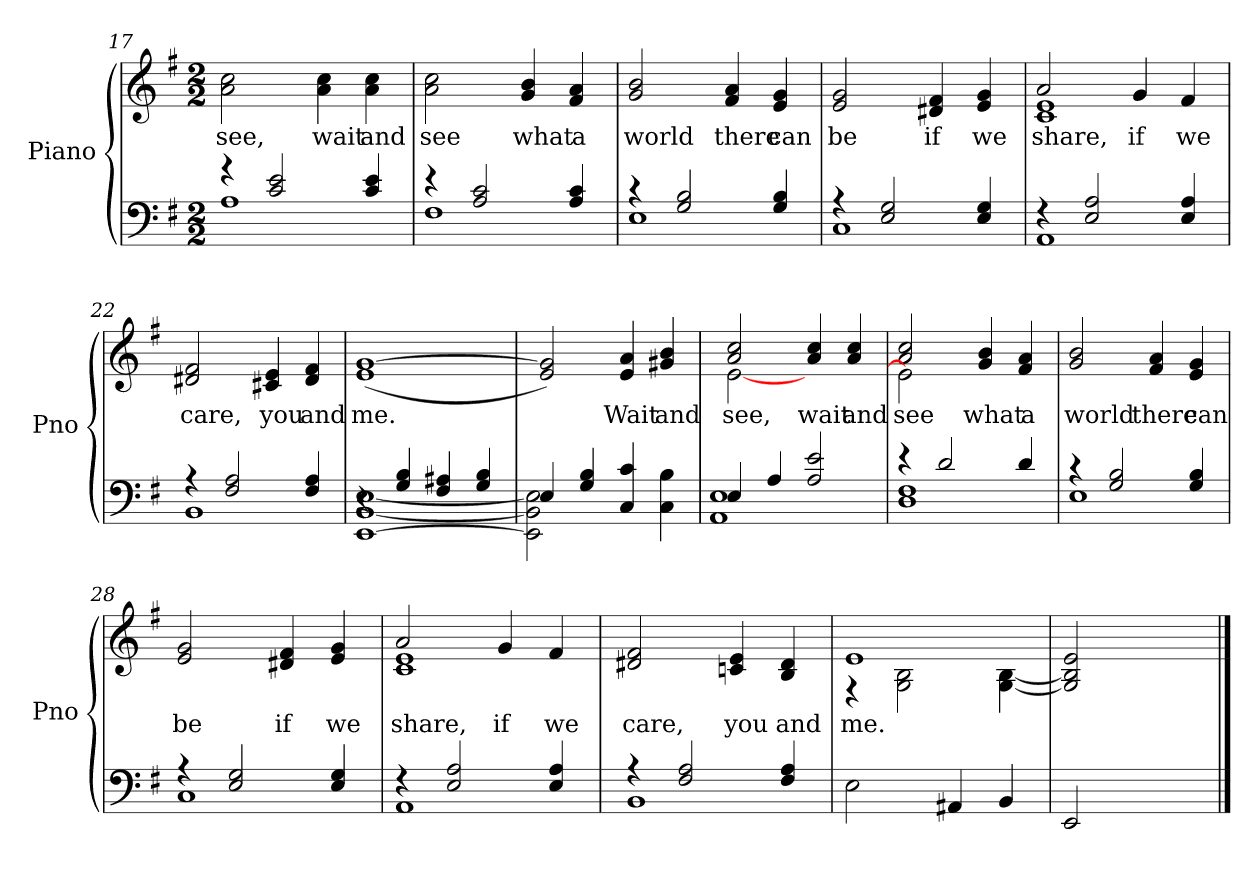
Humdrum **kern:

**kern	**kern	**text
*part2	*part1	*part1
*staff2	*staff1	*staff1
*I"Piano	*I"Piano	*
*I'Pno	*I'Pno	*
!!LO:PB:g=z
*clefF4	*clefG2	*
*k[f#]	*k[f#]	*
*M2/2	*M2/2	*
=17	=17	=17
*^	*	*
!	!	!	!LO:LY:b
4r	1A	2a\ 2cc\	see,
2c/ 2e/	.	.	.
!	!	!	!LO:LY:b
.	.	4a\ 4cc\	wait
!	!	!	!LO:LY:b
4c/ 4e/	.	4a\ 4cc\	and
=18	=18	=18	=18
!	!	!	!LO:LY:b
4r	1F#	2a\ 2cc\	see
2A/ 2c/	.	.	.
!	!	!	!LO:LY:b
.	.	4g/ 4b/	what
!	!	!	!LO:LY:b
4A/ 4c/	.	4f#/ 4a/	a
=19	=19	=19	=19
!	!	!	!LO:LY:b
4r	1E	2g/ 2b/	world
2G/ 2B/	.	.	.
!	!	!	!LO:LY:b
.	.	4f#/ 4a/	there
!	!	!	!LO:LY:b
4G/ 4B/	.	4e/ 4g/	can
=20	=20	=20	=20
!	!	!	!LO:LY:b
4r	1C	2e/ 2g/	be
2E/ 2G/	.	.	.
!	!	!	!LO:LY:b
.	.	4d#X/ 4f#/	if
!	!	!	!LO:LY:b
4E/ 4G/	.	4e/ 4g/	we
!!LO:LB:g=z
=21	=21	=21	=21
!	!	!	!LO:LY:b
*	*	*^	*
4r	1AA	2a/	1c 1e	share,
2E/ 2A/	.	.	.	.
!	!	!	!	!LO:LY:b
.	.	4g/	.	if
!	!	!	!	!LO:LY:b
4E/ 4A/	.	4f#/	.	we
*	*	*v	*v	*
=22	=22	=22	=22
!	!	!	!LO:LY:b
4r	1BB	2d#X/ 2f#/	care,
2F#/ 2A/	.	.	.
!	!	!	!LO:LY:b
.	.	4c#X/ 4e/	you
!	!	!	!LO:LY:b
4F#/ 4A/	.	4d#/ 4f#/	and
=23	=23	=23	=23
*	*^	*	*
!	!	!	!	!LO:LY:b
4r	[1BB [1E	[1EE	(<1e [1g	me.
4G/ 4B/	.	.	.	.
4F#/ 4A#X/	.	.	.	.
4G/ 4B/	.	.	.	.
*	*v	*v	*	*
=24	=24	=24	=24
4E/	2EE\] 2BB\] 2E\]	2e/ 2g/])	.
4G/ 4B/	.	.	.
!	!	!	!LO:LY:b
4C/ 4c/	2ryy	4e/ 4a/	Wait
!	!	!	!LO:LY:b
4C\ 4B\	.	4g#X/ 4b/	and
!!LO:LB:g=z
=25	=25	=25	=25
!	!	!	!LO:LY:b
*	*	*^	*
4E/	1AA 1E	2a/ 2cc/	[<2e\	see,
4A/	.	.	.	.
!	!	!	!	!LO:LY:b
2A/ 2e/	.	4a/ 4cc/	2ryy	wait
!	!	!	!	!LO:LY:b
.	.	4a/ 4cc/	.	and
=26	=26	=26	=26	=26
!	!	!	!	!LO:LY:b
4r	1D 1F#	2a/ 2cc/	2e\]	see
2d/	.	.	.	.
!	!	!	!	!LO:LY:b
.	.	4g/ 4b/	2ryy	what
!	!	!	!	!LO:LY:b
4d/	.	4f#/ 4a/	.	a
*	*	*v	*v	*
=27	=27	=27	=27
!	!	!	!LO:LY:b
4r	1E	2g/ 2b/	world
2G/ 2B/	.	.	.
!	!	!	!LO:LY:b
.	.	4f#/ 4a/	there
!	!	!	!LO:LY:b
4G/ 4B/	.	4e/ 4g/	can
!!LO:LB:g=z
=28	=28	=28	=28
!	!	!	!LO:LY:b
4r	1C	2e/ 2g/	be
2E/ 2G/	.	.	.
!	!	!	!LO:LY:b
.	.	4d#X/ 4f#/	if
!	!	!	!LO:LY:b
4E/ 4G/	.	4e/ 4g/	we
=29	=29	=29	=29
!	!	!	!LO:LY:b
*	*	*^	*
4r	1AA	2a/	1c 1e	share,
2E/ 2A/	.	.	.	.
!	!	!	!	!LO:LY:b
.	.	4g/	.	if
!	!	!	!	!LO:LY:b
4E/ 4A/	.	4f#/	.	we
*	*	*v	*v	*
=30	=30	=30	=30
!	!	!	!LO:LY:b
4r	1BB	2d#X/ 2f#/	care,
2F#/ 2A/	.	.	.
!	!	!	!LO:LY:b
.	.	4cn/ 4e/	you
!	!	!	!LO:LY:b
4F#/ 4A/	.	4B/ 4d#/	and
*v	*v	*	*
=31	=31	=31
!	!	!LO:LY:b
*	*^	*
2E\	1e	4r	me.
.	.	2G\ 2B\	.
4AA#X/	.	.	.
4BB/	.	[<4G\ [<4B\	.
=32	=32	=32	=32
2EE/	1ryy	2G/] 2B/] 2e/	.
2ryy	.	2ryy	.
*	*v	*v	*
==	==	==
*-	*-	*-
